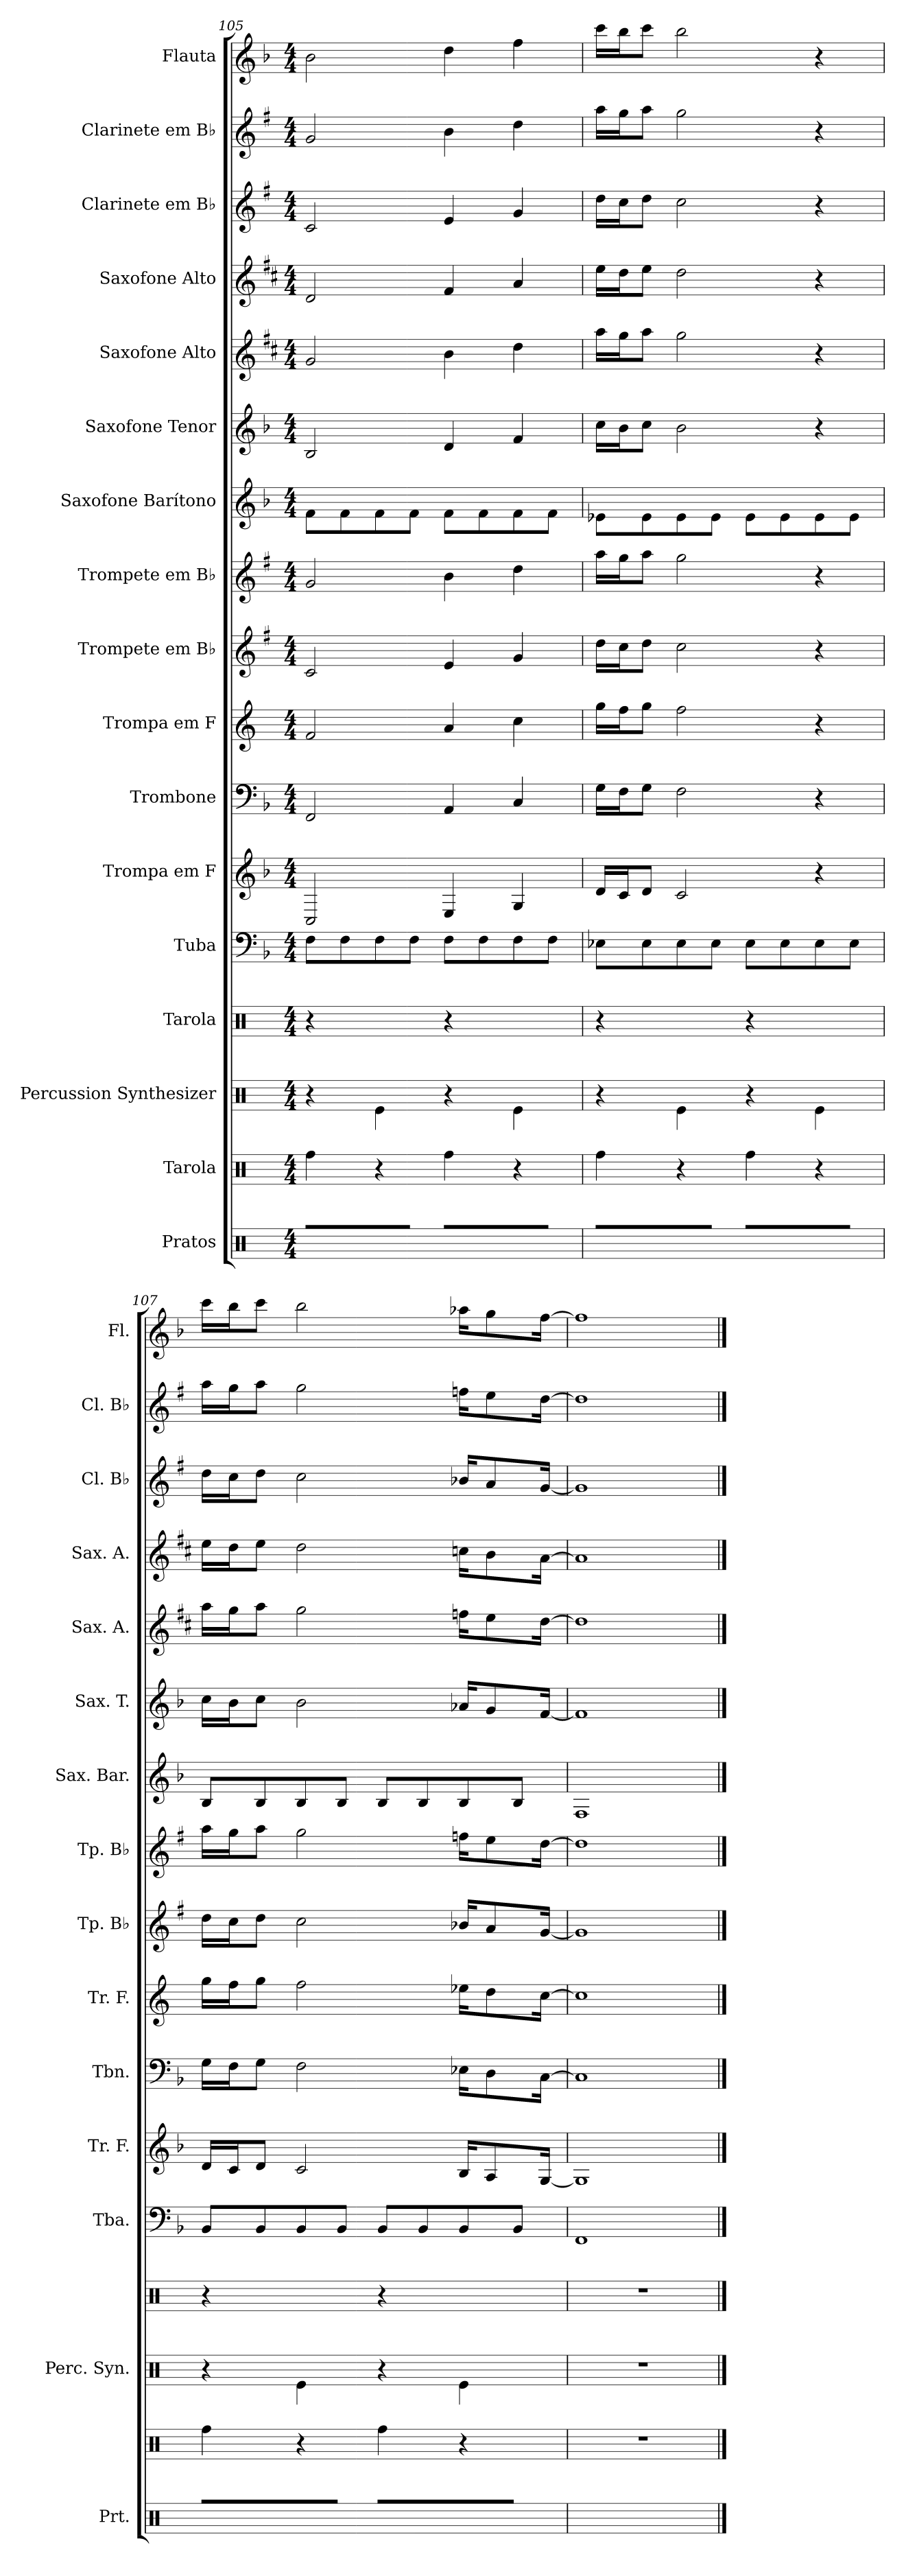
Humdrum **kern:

**kern	**kern	**kern	**kern	**kern	**kern	**kern	**kern	**kern	**kern	**kern	**kern	**kern	**kern	**kern	**kern	**kern
*part17	*part16	*part15	*part14	*part13	*part12	*part11	*part10	*part9	*part8	*part7	*part6	*part5	*part4	*part3	*part2	*part1
*staff17	*staff16	*staff15	*staff14	*staff13	*staff12	*staff11	*staff10	*staff9	*staff8	*staff7	*staff6	*staff5	*staff4	*staff3	*staff2	*staff1
*I"Pratos	*I"Tarola	*I"Percussion Synthesizer	*I"Tarola	*I"Tuba	*I"Trompa em F	*I"Trombone	*I"Trompa em F	*I"Trompete em B♭	*I"Trompete em B♭	*I"Saxofone Barítono	*I"Saxofone Tenor	*I"Saxofone Alto	*I"Saxofone Alto	*I"Clarinete em B♭	*I"Clarinete em B♭	*I"Flauta
*I'Prt.	*	*I'Perc. Syn.	*	*I'Tba.	*I'Tr. F.	*I'Tbn.	*I'Tr. F.	*I'Tp. B♭	*I'Tp. B♭	*I'Sax. Bar.	*I'Sax. T.	*I'Sax. A.	*I'Sax. A.	*I'Cl. B♭	*I'Cl. B♭	*I'Fl.
!!LO:PB:g=z
*clefX	*clefX	*clefX	*clefX	*clefF4	*clefG2	*clefF4	*clefG2	*clefG2	*clefG2	*clefG2	*clefG2	*clefG2	*clefG2	*clefG2	*clefG2	*clefG2
*	*	*	*	*	*ITrd4c7	*	*ITrd4c7	*ITrd1c2	*ITrd1c2	*ITrd12c21	*ITrd8c14	*ITrd5c9	*ITrd5c9	*ITrd1c2	*ITrd1c2	*
*k[]	*k[]	*k[]	*k[]	*k[b-]	*k[b-e-]	*k[b-]	*k[b-]	*k[b-]	*k[b-]	*k[b-]	*k[b-]	*k[b-]	*k[b-]	*k[b-]	*k[b-]	*k[b-]
*M4/4	*M4/4	*M4/4	*M4/4	*M4/4	*M4/4	*M4/4	*M4/4	*M4/4	*M4/4	*M4/4	*M4/4	*M4/4	*M4/4	*M4/4	*M4/4	*M4/4
=105	=105	=105	=105	=105	=105	=105	=105	=105	=105	=105	=105	=105	=105	=105	=105	=105
8R/L	4Rff\	4r	4r	8F\L	2FF/	2FF/	2B-/	2B-/	2f/	8F\L	2BB-/	2B-/	2F/	2B-/	2f/	2b-\
8R/	.	.	.	8F\	.	.	.	.	.	8F\	.	.	.	.	.	.
8R/	4r	4Re\	4R/	8F\	.	.	.	.	.	8F\	.	.	.	.	.	.
8R/J	.	.	.	8F\J	.	.	.	.	.	8F\J	.	.	.	.	.	.
8R/L	4Rff\	4r	4r	8F\L	4AA/	4AA/	4d/	4d/	4a\	8F\L	4D/	4d\	4A/	4d/	4a\	4dd\
8R/	.	.	.	8F\	.	.	.	.	.	8F\	.	.	.	.	.	.
8R/	4r	4Re\	4R/	8F\	4C/	4C/	4f\	4f/	4cc\	8F\	4F/	4f\	4c/	4f/	4cc\	4ff\
8R/J	.	.	.	8F\J	.	.	.	.	.	8F\J	.	.	.	.	.	.
=106	=106	=106	=106	=106	=106	=106	=106	=106	=106	=106	=106	=106	=106	=106	=106	=106
8R/L	4Rff\	4r	4r	8E-X\L	16G/LL	16G\LL	16cc\LL	16cc\LL	16gg\LL	8E-X\L	16c\LL	16cc\LL	16g\LL	16cc\LL	16gg\LL	16ccc\LL
.	.	.	.	.	16F/J	16F\J	16b-\J	16b-\J	16ff\J	.	16B-\J	16b-\J	16f\J	16b-\J	16ff\J	16bb-\J
8R/	.	.	.	8E-\	8G/J	8G\J	8cc\J	8cc\J	8gg\J	8E-\	8c\J	8cc\J	8g\J	8cc\J	8gg\J	8ccc\J
8R/	4r	4Re\	4R/	8E-\	2F/	2F\	2b-\	2b-\	2ff\	8E-\	2B-\	2b-\	2f\	2b-\	2ff\	2bb-\
8R/J	.	.	.	8E-\J	.	.	.	.	.	8E-\J	.	.	.	.	.	.
8R/L	4Rff\	4r	4r	8E-\L	.	.	.	.	.	8E-\L	.	.	.	.	.	.
8R/	.	.	.	8E-\	.	.	.	.	.	8E-\	.	.	.	.	.	.
8R/	4r	4Re\	4R/	8E-\	4r	4r	4r	4r	4r	8E-\	4r	4r	4r	4r	4r	4r
8R/J	.	.	.	8E-\J	.	.	.	.	.	8E-\J	.	.	.	.	.	.
=107	=107	=107	=107	=107	=107	=107	=107	=107	=107	=107	=107	=107	=107	=107	=107	=107
8R/L	4Rff\	4r	4r	8BB-/L	16G/LL	16G\LL	16cc\LL	16cc\LL	16gg\LL	8BB-/L	16c\LL	16cc\LL	16g\LL	16cc\LL	16gg\LL	16ccc\LL
.	.	.	.	.	16F/J	16F\J	16b-\J	16b-\J	16ff\J	.	16B-\J	16b-\J	16f\J	16b-\J	16ff\J	16bb-\J
8R/	.	.	.	8BB-/	8G/J	8G\J	8cc\J	8cc\J	8gg\J	8BB-/	8c\J	8cc\J	8g\J	8cc\J	8gg\J	8ccc\J
8R/	4r	4Re\	4R/	8BB-/	2F/	2F\	2b-\	2b-\	2ff\	8BB-/	2B-\	2b-\	2f\	2b-\	2ff\	2bb-\
8R/J	.	.	.	8BB-/J	.	.	.	.	.	8BB-/J	.	.	.	.	.	.
8R/L	4Rff\	4r	4r	8BB-/L	.	.	.	.	.	8BB-/L	.	.	.	.	.	.
8R/	.	.	.	8BB-/	.	.	.	.	.	8BB-/	.	.	.	.	.	.
8R/	4r	4Re\	4R/	8BB-/	16E-/KL	16E-X\KL	16a-X\KL	16a-X/KL	16ee-X\KL	8BB-/	16A-X/KL	16a-X\KL	16e-X\KL	16a-X/KL	16ee-X\KL	16aa-X\KL
.	.	.	.	.	8D/	8D\	8g\	8g/	8dd\	.	8G/	8g\	8d\	8g/	8dd\	8gg\
8R/J	.	.	.	8BB-/J	.	.	.	.	.	8BB-/J	.	.	.	.	.	.
.	.	.	.	.	[16C/Jk	[16C\Jk	[16f\Jk	[16f/Jk	[16cc\Jk	.	[16F/Jk	[16f\Jk	[16c\Jk	[16f/Jk	[16cc\Jk	[16ff\Jk
=108	=108	=108	=108	=108	=108	=108	=108	=108	=108	=108	=108	=108	=108	=108	=108	=108
1R	1r	1r	1r	1FF	1C]	1C]	1f]	1f]	1cc]	1FF	1F]	1f]	1c]	1f]	1cc]	1ff]
==	==	==	==	==	==	==	==	==	==	==	==	==	==	==	==	==
*-	*-	*-	*-	*-	*-	*-	*-	*-	*-	*-	*-	*-	*-	*-	*-	*-
